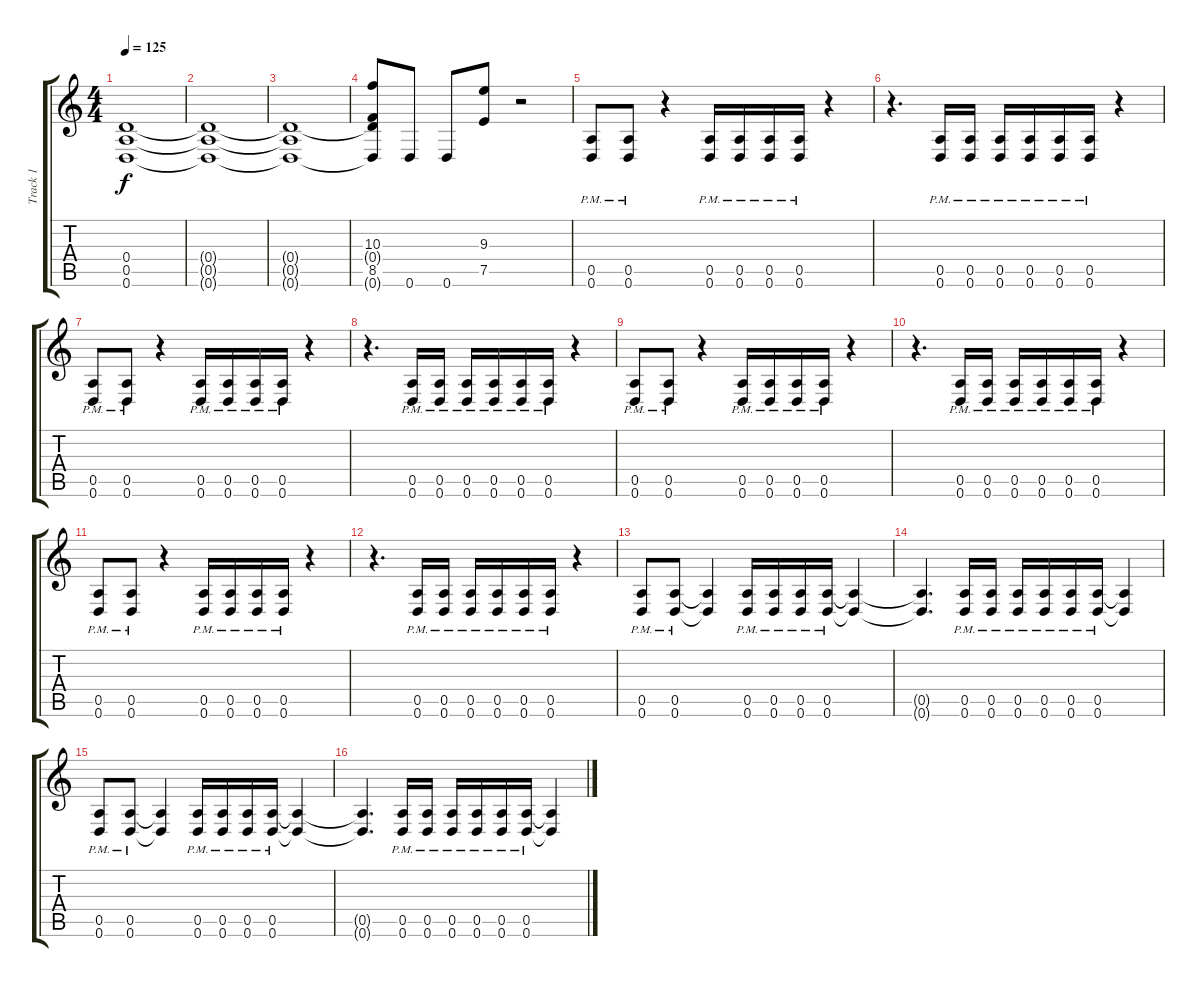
\track ("Track 1" "Track 1") {instrument distortionguitar}
\staff {score tabs}
\tuning (E4 B3 G3 D3 A2 D2) {hide}
\ts (4 4)
\tempo 125
\clef g2
\ks c
(0.4 0.5 0.6).1{dy f} |
(0.4{t} 0.5{t} 0.6{t}).1 |
(0.4{t} 0.5{t} 0.6{t}).1 |
(10.3 0.4{t} 8.5 0.6{t}).8 0.6.8 0.6.8 (9.3 7.5).8 r.2 |
(0.5{pm} 0.6{pm}).8 (0.5{pm} 0.6{pm}).8 r.4 (0.5{pm} 0.6{pm}).16 (0.5{pm} 0.6{pm}).16 (0.5{pm} 0.6{pm}).16 (0.5{pm} 0.6{pm}).16 r.4 |
r.4{d} (0.5{pm} 0.6{pm}).16 (0.5{pm} 0.6{pm}).16 (0.5{pm} 0.6{pm}).16 (0.5{pm} 0.6{pm}).16 (0.5{pm} 0.6{pm}).16 (0.5{pm} 0.6{pm}).16 r.4 |
(0.5{pm} 0.6{pm}).8 (0.5{pm} 0.6{pm}).8 r.4 (0.5{pm} 0.6{pm}).16 (0.5{pm} 0.6{pm}).16 (0.5{pm} 0.6{pm}).16 (0.5{pm} 0.6{pm}).16 r.4 |
r.4{d} (0.5{pm} 0.6{pm}).16 (0.5{pm} 0.6{pm}).16 (0.5{pm} 0.6{pm}).16 (0.5{pm} 0.6{pm}).16 (0.5{pm} 0.6{pm}).16 (0.5{pm} 0.6{pm}).16 r.4 |
(0.5{pm} 0.6{pm}).8 (0.5{pm} 0.6{pm}).8 r.4 (0.5{pm} 0.6{pm}).16 (0.5{pm} 0.6{pm}).16 (0.5{pm} 0.6{pm}).16 (0.5{pm} 0.6{pm}).16 r.4 |
r.4{d} (0.5{pm} 0.6{pm}).16 (0.5{pm} 0.6{pm}).16 (0.5{pm} 0.6{pm}).16 (0.5{pm} 0.6{pm}).16 (0.5{pm} 0.6{pm}).16 (0.5{pm} 0.6{pm}).16 r.4 |
(0.5{pm} 0.6{pm}).8 (0.5{pm} 0.6{pm}).8 r.4 (0.5{pm} 0.6{pm}).16 (0.5{pm} 0.6{pm}).16 (0.5{pm} 0.6{pm}).16 (0.5{pm} 0.6{pm}).16 r.4 |
r.4{d} (0.5{pm} 0.6{pm}).16 (0.5{pm} 0.6{pm}).16 (0.5{pm} 0.6{pm}).16 (0.5{pm} 0.6{pm}).16 (0.5{pm} 0.6{pm}).16 (0.5{pm} 0.6{pm}).16 r.4 |
(0.5{pm} 0.6{pm}).8 (0.5{pm} 0.6{pm}).8 (0.5{t} 0.6{t}).4 (0.5{pm} 0.6{pm}).16 (0.5{pm} 0.6{pm}).16 (0.5{pm} 0.6{pm}).16 (0.5{pm} 0.6{pm}).16 (0.5{t} 0.6{t}).4 |
(0.5{t} 0.6{t}).4{d} (0.5{pm} 0.6{pm}).16 (0.5{pm} 0.6{pm}).16 (0.5{pm} 0.6{pm}).16 (0.5{pm} 0.6{pm}).16 (0.5{pm} 0.6{pm}).16 (0.5{pm} 0.6{pm}).16 (0.5{t} 0.6{t}).4 |
(0.5{pm} 0.6{pm}).8 (0.5{pm} 0.6{pm}).8 (0.5{t} 0.6{t}).4 (0.5{pm} 0.6{pm}).16 (0.5{pm} 0.6{pm}).16 (0.5{pm} 0.6{pm}).16 (0.5{pm} 0.6{pm}).16 (0.5{t} 0.6{t}).4 |
(0.5{t} 0.6{t}).4{d} (0.5{pm} 0.6{pm}).16 (0.5{pm} 0.6{pm}).16 (0.5{pm} 0.6{pm}).16 (0.5{pm} 0.6{pm}).16 (0.5{pm} 0.6{pm}).16 (0.5{pm} 0.6{pm}).16 (0.5{t} 0.6{t}).4
